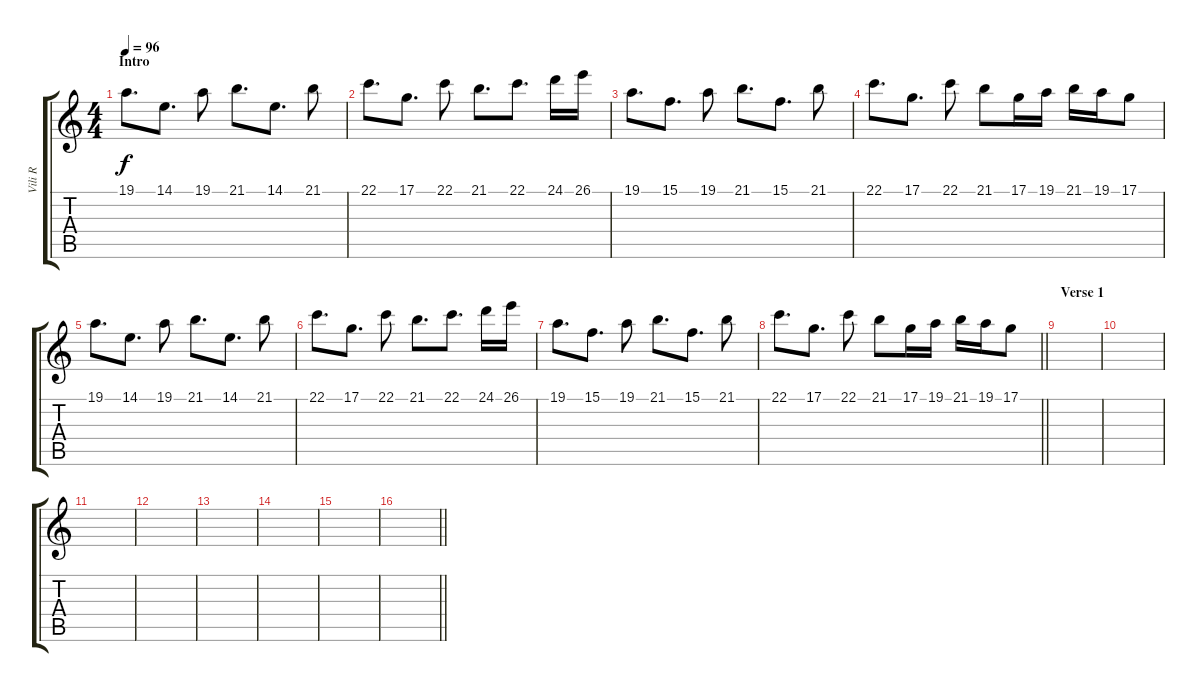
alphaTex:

\track ("Vili R" "Vili R") {instrument acousticgrandpiano}
\staff {score tabs}
\tuning (D4 A3 F3 C3 G2 D2) {hide}
\ts (4 4)
\section ("" "Intro")
\tempo 96
\clef g2
\ks c
19.1.8{d dy f instrument acousticgrandpiano} 14.1.8{d} 19.1.8 21.1.8{d} 14.1.8{d} 21.1.8 |
22.1.8{d} 17.1.8{d} 22.1.8 21.1.8{d} 22.1.8{d} 24.1.16 26.1.16 |
19.1.8{d} 15.1.8{d} 19.1.8 21.1.8{d} 15.1.8{d} 21.1.8 |
22.1.8{d} 17.1.8{d} 22.1.8 21.1.8 17.1.16 19.1.16 21.1.16 19.1.16 17.1.8 |
19.1.8{d} 14.1.8{d} 19.1.8 21.1.8{d} 14.1.8{d} 21.1.8 |
22.1.8{d} 17.1.8{d} 22.1.8 21.1.8{d} 22.1.8{d} 24.1.16 26.1.16 |
19.1.8{d} 15.1.8{d} 19.1.8 21.1.8{d} 15.1.8{d} 21.1.8 |
\barLineRight lightlight
22.1.8{d} 17.1.8{d} 22.1.8 21.1.8 17.1.16 19.1.16 21.1.16 19.1.16 17.1.8 |
\section ("" "Verse 1")
|
|
|
|
|
|
|
\barLineRight lightlight
